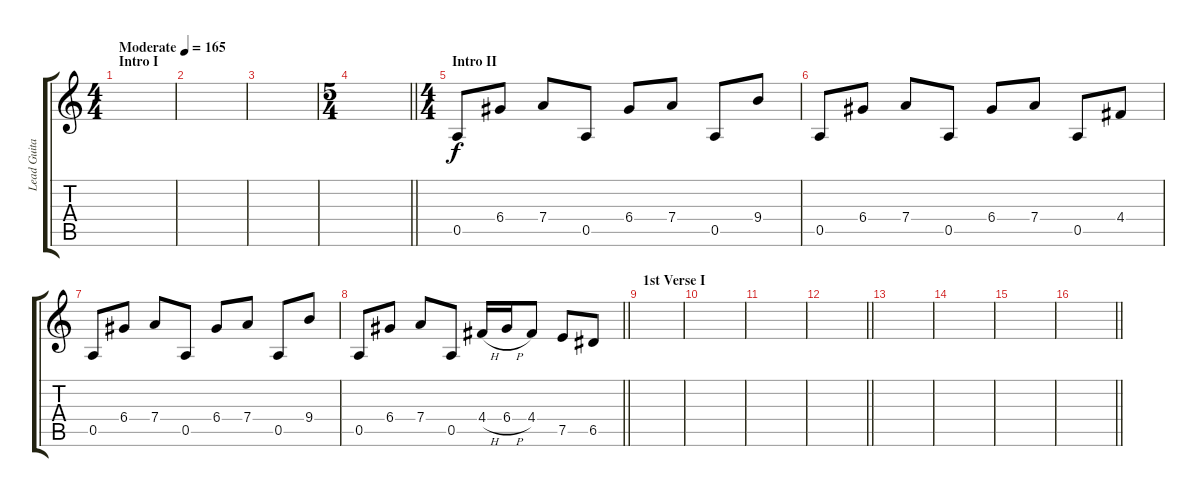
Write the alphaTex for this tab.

\track ("Lead Guitar II" "Lead Guita") {instrument distortionguitar}
\staff {score tabs}
\tuning (E4 B3 G3 D3 A2 D2) {hide}
\ts (4 4)
\section ("" "Intro I")
\tempo (165 "Moderate")
\clef g2
\ks c
|
|
|
\ts (5 4)
\barLineRight lightlight
|
\ts (4 4)
\section ("" "Intro II")
0.5.8 6.4.8 7.4.8 0.5.8 6.4.8 7.4.8 0.5.8 9.4.8 |
0.5.8 6.4.8 7.4.8 0.5.8 6.4.8 7.4.8 0.5.8 4.4.8 |
0.5.8 6.4.8 7.4.8 0.5.8 6.4.8 7.4.8 0.5.8 9.4.8 |
\barLineRight lightlight
0.5.8 6.4.8 7.4.8 0.5.8 4.4{h}.16 6.4{h}.16 4.4.8 7.5.8 6.5.8 |
\section ("" "1st Verse I")
|
|
|
\barLineRight lightlight
|
|
|
|
\barLineRight lightlight
